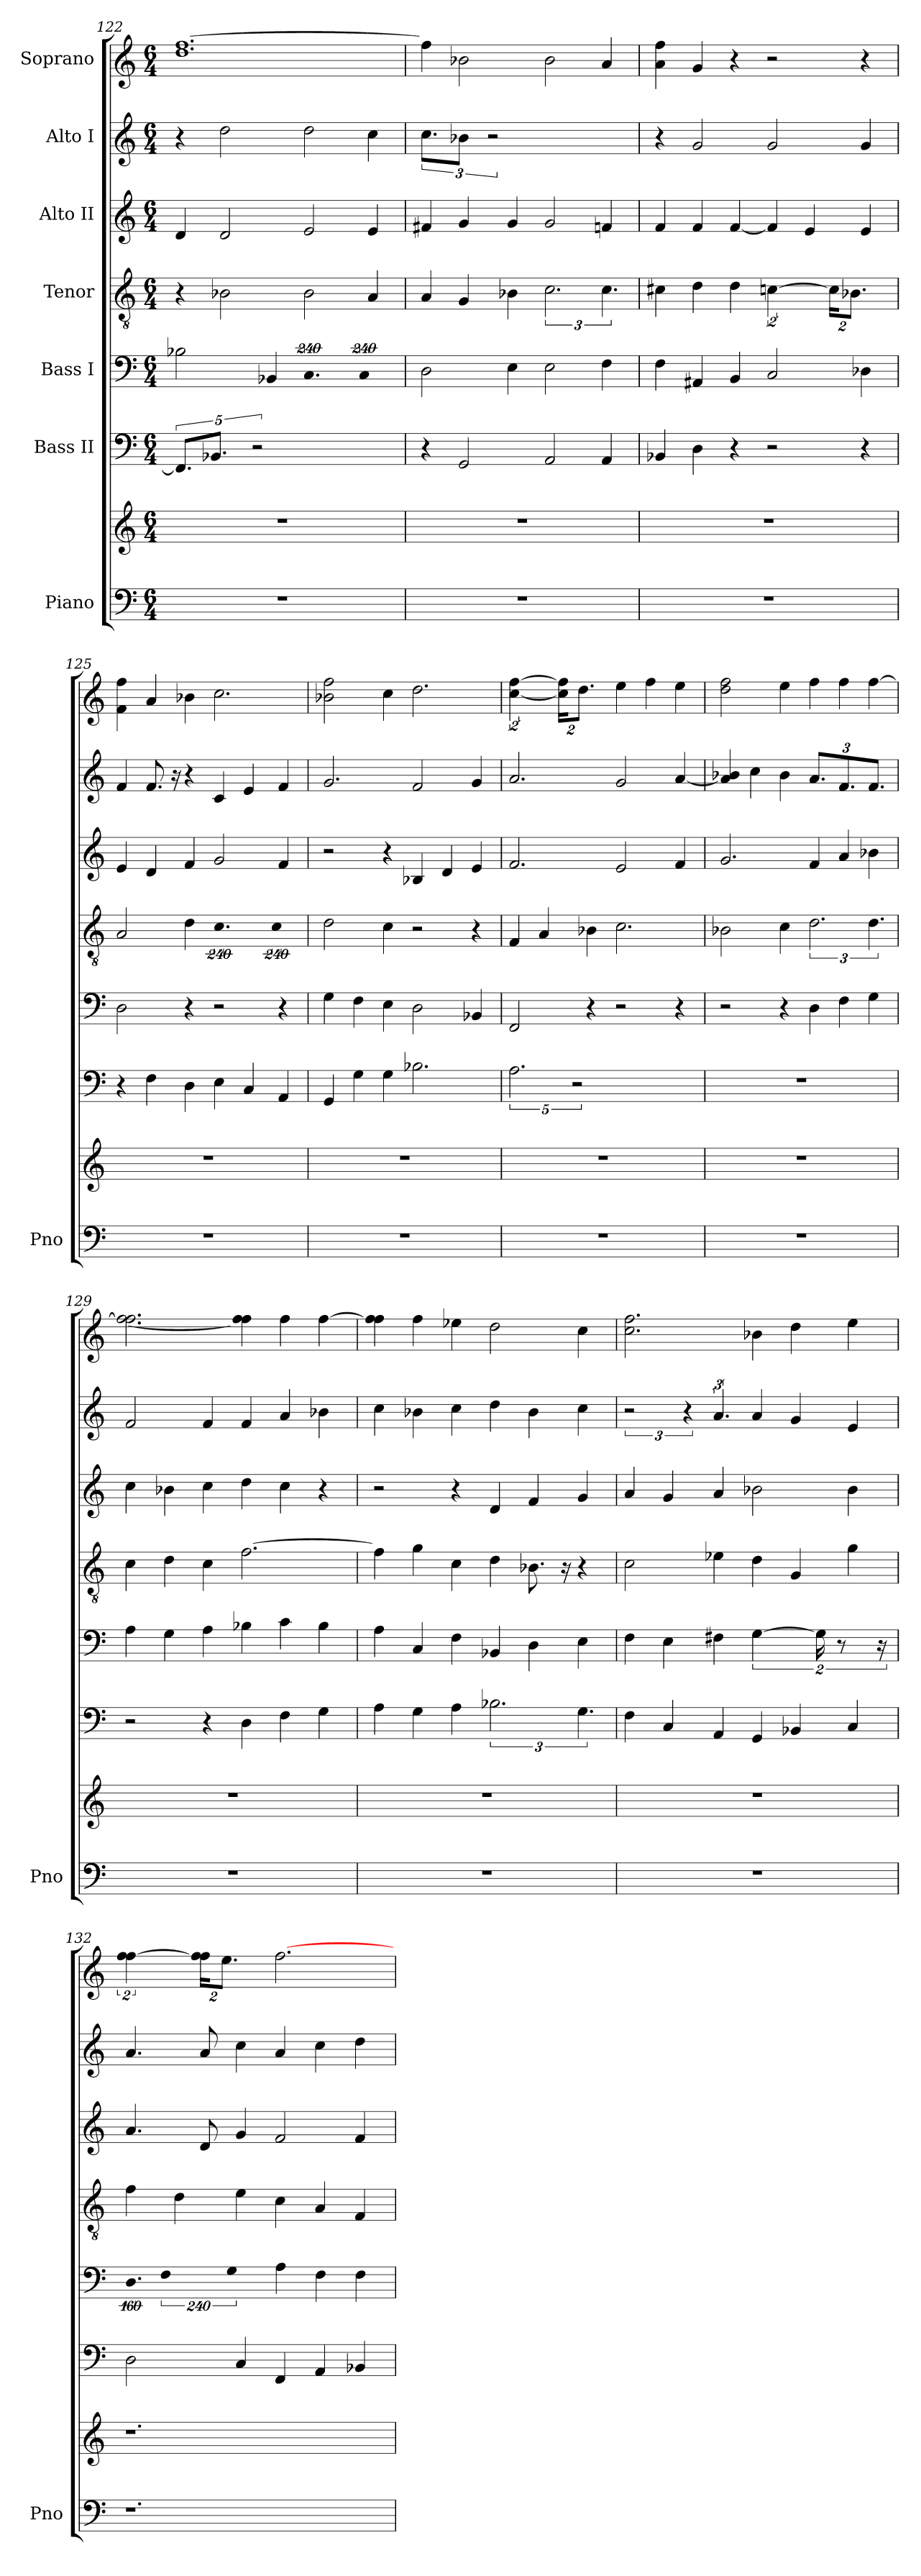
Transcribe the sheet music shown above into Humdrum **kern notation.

**kern	**kern	**kern	**kern	**kern	**kern	**kern	**kern
*part7	*part7	*part6	*part5	*part4	*part3	*part2	*part1
*staff8	*staff7	*staff6	*staff5	*staff4	*staff3	*staff2	*staff1
*I"Piano	*	*I"Bass II	*I"Bass I	*I"Tenor	*I"Alto II	*I"Alto I	*I"Soprano
*I'Pno	*	*	*	*	*	*	*
*clefF4	*clefG2	*clefF4	*clefF4	*clefGv2	*clefG2	*clefG2	*clefG2
*k[]	*k[]	*k[]	*k[]	*k[]	*k[]	*k[]	*k[]
*C:	*C:	*C:	*C:	*C:	*C:	*C:	*C:
*M6/4	*M6/4	*M6/4	*M6/4	*M6/4	*M6/4	*M6/4	*M6/4
=122	=122	=122	=122	=122	=122	=122	=122
1.r	1.r	20%3.FF/L]	2B-X\	4r	4d/	4r	1.dd [1.ff
.	.	20%3.BB-X/J	.	.	.	.	.
.	.	.	.	2B-X\	2d/	2dd\	.
.	.	10%3r	.	.	.	.	.
.	.	.	4BB-X/	.	.	.	.
!	!	!	!LO:N:vis=2.	!	!	!	!
.	.	2.ryy	480%229C/	2B-\	2e/	2dd\	.
!	!	!	!LO:N:vis=4	!	!	!	!
.	.	.	480%131C/	.	.	.	.
.	.	.	.	4A/	4e/	4cc\	.
=123	=123	=123	=123	=123	=123	=123	=123
1.r	1.r	4r	2D\	4A/	4f#X/	6.cc\L	4ff\]
.	.	2GG/	.	4G/	4g/	6b-X\J	2b-X\
.	.	.	.	.	.	3r	.
.	.	.	4E\	4B-X\	4g/	.	.
.	.	2AA/	2E\	3.c\	2g/	2.ryy	2b-\
.	.	4AA/	4F\	6.c\	4fn/	.	4a/
=124	=124	=124	=124	=124	=124	=124	=124
1.r	1.r	4BB-X/	4F\	4c#X\	4f/	4r	4a\ 4ff\
.	.	4D\	4AA#X/	4d\	4f/	2g/	4g/
.	.	4r	4BB/	4d\	[4f/	.	4r
.	.	2r	2C/	[8%3cn\	4f/]	2g/	2r
.	.	.	.	.	4e/	.	.
.	.	.	.	32%3c\KL]	.	.	.
.	.	.	.	16%3.B-X\J	.	.	.
.	.	4r	4D-X\	.	4e/	4g/	4r
!!LO:PB:g=z
=125	=125	=125	=125	=125	=125	=125	=125
1.r	1.r	4r	2D\	2A/	4e/	4f/	4f\ 4ff\
.	.	4F\	.	.	4d/	8.f/	4a/
.	.	.	.	.	.	16r	.
.	.	4D\	4r	4d\	4f/	4r	4b-X\
!	!	!	!	!LO:N:vis=2.	!	!	!
.	.	4E\	2r	480%229c\	2g/	4c/	2.cc\
.	.	4C/	.	.	.	4e/	.
!	!	!	!	!LO:N:vis=4	!	!	!
.	.	.	.	480%131c\	.	.	.
.	.	4AA/	4r	.	4f/	4f/	.
!!LO:PB:g=z
=126	=126	=126	=126	=126	=126	=126	=126
1.r	1.r	4GG/	4G\	2d\	2r	2.g/	2b-X\ 2ff\
.	.	4G\	4F\	.	.	.	.
.	.	4G\	4E\	4c\	4r	.	4cc\
.	.	2.B-X\	2D\	2r	4B-X/	2f/	2.dd\
.	.	.	.	.	4d/	.	.
.	.	.	4BB-X/	4r	4e/	4g/	.
=127	=127	=127	=127	=127	=127	=127	=127
1.r	1.r	10%3.A\	2FF/	4F/	2.f/	2.a/	[8%3cc\ [8%3ff\
.	.	.	.	4A/	.	.	.
.	.	.	.	.	.	.	32%3cc\] 32%3ff\]KL
.	.	10%3r	.	.	.	.	.
.	.	.	.	.	.	.	16%3.dd\J
.	.	.	4r	4B-X\	.	.	.
.	.	2.ryy	2r	2.c\	2e/	2g/	4ee\
.	.	.	.	.	.	.	4ff\
.	.	.	4r	.	4f/	[4a/	4ee\
=128	=128	=128	=128	=128	=128	=128	=128
1.r	1.r	1.r	2r	2B-X\	2.g/	4a/] 4b-X/	2dd\ 2ff\
.	.	.	.	.	.	4cc\	.
.	.	.	4r	4c\	.	4b-\	4ee\
*	*	*	*	*	*	*Xbrackettup	*
.	.	.	4D\	3.d\	4f/	6.a/L	4ff\
.	.	.	4F\	.	4a/	6.f/	4ff\
.	.	.	4G\	6.d\	4b-X\	6.f/J	[4ff\
=129	=129	=129	=129	=129	=129	=129	=129
1.r	1.r	2r	4A\	4c\	4cc\	2f/	2.ff\_ 2.ff\
.	.	.	4G\	4d\	4b-X\	.	.
.	.	4r	4A\	4c\	4cc\	4f/	.
.	.	4D\	4B-X\	[2.f\	4dd\	4f/	4ff\] 4ff\
.	.	4F\	4c\	.	4cc\	4a/	4ff\
.	.	4G\	4B-\	.	4r	4b-X\	[4ff\
!!LO:PB:g=z
=130	=130	=130	=130	=130	=130	=130	=130
1.r	1.r	4A\	4A\	4f\]	2r	4cc\	4ff\] 4ff\
.	.	4G\	4C/	4g\	.	4b-X\	4ff\
.	.	4A\	4F\	4c\	4r	4cc\	4ee-X\
.	.	3.B-X\	4BB-X/	4d\	4d/	4dd\	2dd\
.	.	.	4D\	8.B-X\	4f/	4b-\	.
.	.	.	.	16r	.	.	.
.	.	6.G\	4E\	4r	4g/	4cc\	4cc\
!!LO:PB:g=z
=131	=131	=131	=131	=131	=131	=131	=131
*	*	*	*	*	*	*brackettup	*
1.r	1.r	4F\	4F\	2c\	4a/	3r	2.cc\ 2.ff\
.	.	4C/	4E\	.	4g/	.	.
.	.	.	.	.	.	6r	.
.	.	4AA/	4F#X\	4e-X\	4a/	6.a/	.
.	.	4GG/	[8%3G\	4d\	2b-X\	4a/	4b-X\
.	.	4BB-X/	.	4G/	.	4g/	4dd\
.	.	.	32%3G\]	.	.	.	.
.	.	.	16%3r	.	.	.	.
.	.	4C/	.	4g\	4b-\	4e/	4ee\
.	.	.	32%3r	.	.	.	.
=132	=132	=132	=132	=132	=132	=132	=132
!	!	!	!LO:N:vis=8.	!	!	!	!
1.r	1.r	2D\	640%131D\	4f\	4.a/	4.a/	8%3ff\ [8%3ff\
!	!	!	!LO:N:vis=4	!	!	!	!
.	.	.	480%131F\	.	.	.	.
.	.	.	.	4d\	.	.	.
.	.	.	.	.	8d/	8a/	32%3ff\] 32%3ff\KL
.	.	.	.	.	.	.	16%3.ee\J
!	!	!	!LO:N:vis=4	!	!	!	!
.	.	.	480%131G\	.	.	.	.
.	.	4C/	.	4e\	4g/	4cc\	.
.	.	4FF/	.	4c\	2f/	4a/	[2.ff\
.	.	.	4A\	.	.	.	.
.	.	4AA/	.	4A/	.	4cc\	.
.	.	.	4F\	.	.	.	.
.	.	4BB-X/	.	4F/	4f/	4dd\	.
.	.	.	4F\	.	.	.	.
1920ryy	1920ryy	1920ryy	.	1920ryy	1920ryy	1920ryy	1920ryy
=	=	=	=	=	=	=	=
*-	*-	*-	*-	*-	*-	*-	*-
